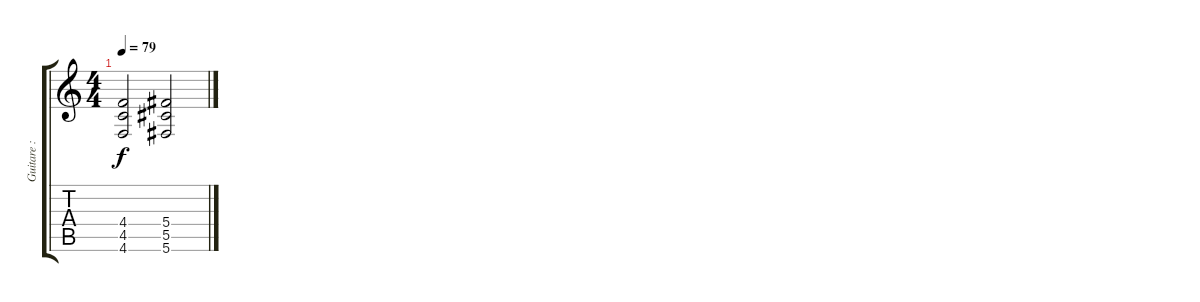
\track ("Guitare : Gros Sons" "Guitare : ") {instrument distortionguitar}
\staff {score tabs}
\tuning (Eb4 Bb3 Gb3 Db3 Ab2 Db2) {hide}
\ts (4 4)
\tempo 79
\clef g2
\ks c
(4.4 4.5 4.6).2{dy f} (5.4 5.5 5.6).2
